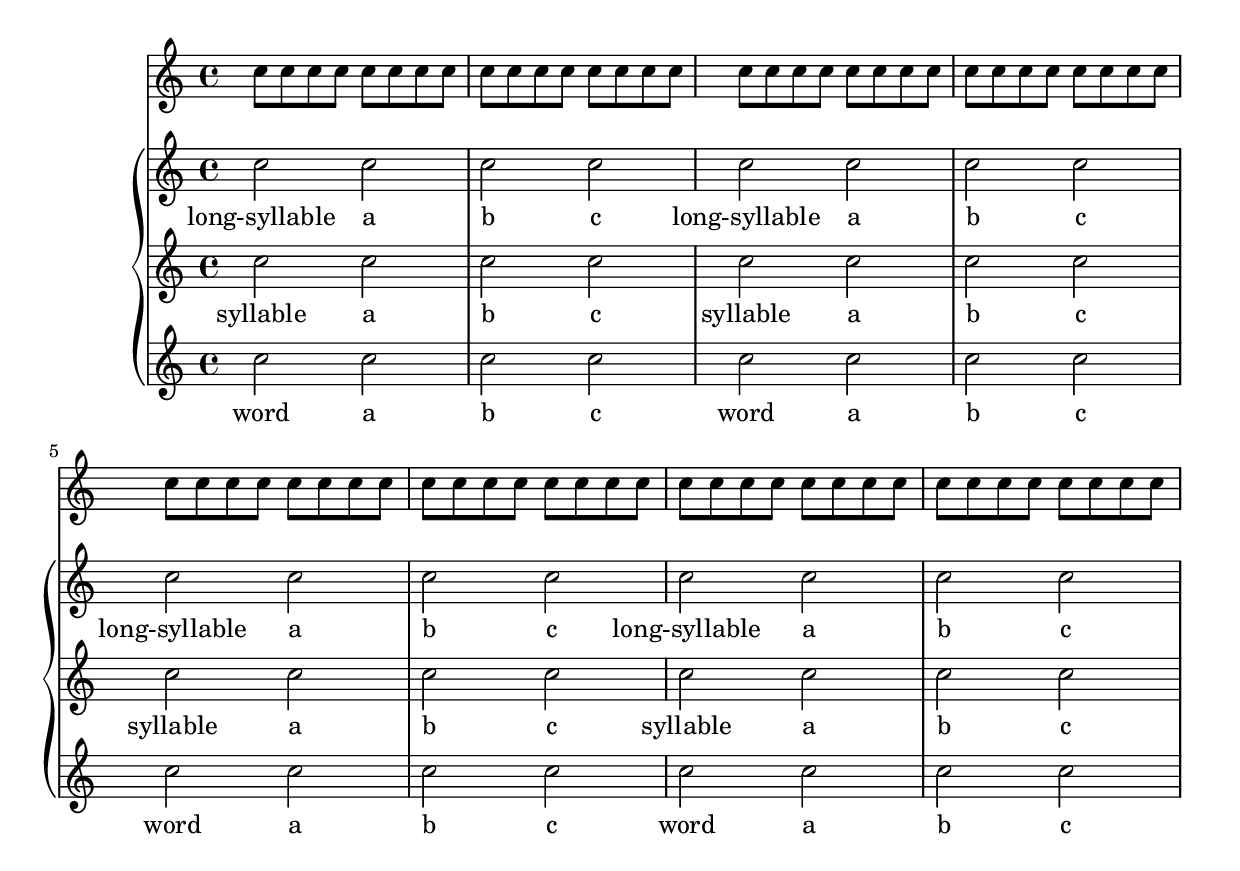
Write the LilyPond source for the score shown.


\version "2.19.21"

\header {
  texidoc = "The @code{SpanBarStub} grob takes care of horizontal spacing
for @code{SpanBar} grobs.  When the @code{SpanBar} is disallowed, objects
in contexts that the span bar would have otherwise crossed align as if the
span bar were not there.
"
}

<<
  \new Staff {
    \repeat unfold 64 { c''8 }
  }
  \new GrandStaff <<
    \new Staff
      \new Voice = "upper"
        \relative {
          c''2 c c c
          \once \override Staff.BarLine.allow-span-bar = ##f
          c2 c c c
          c2 c c c
          \once \override Staff.BarLine.allow-span-bar = ##f
          c2 c c c
        }
    \new Lyrics \lyricsto "upper" {
      long-syllable a b c long-syllable a b c
      long-syllable a b c long-syllable a b c
    }

    \new Staff
      \new Voice = "middle"
        \relative {
          c''2 c c c
          c2 c c c
          c2 c c c
          \once \override Staff.BarLine.allow-span-bar = ##f
          c2 c c c
        }
    \new Lyrics \lyricsto "middle" {
      syllable a b c syllable a b c
      syllable a b c syllable a b c
    }

    \new Staff
      \new Voice = "lower"
        \relative {
          c''2 c c c
          c2 c c c
          c2 c c c
          c2 c c c
        }
    \new Lyrics \lyricsto "lower" {
      word a b c word a b c
      word a b c word a b c
    }
  >>
>>
